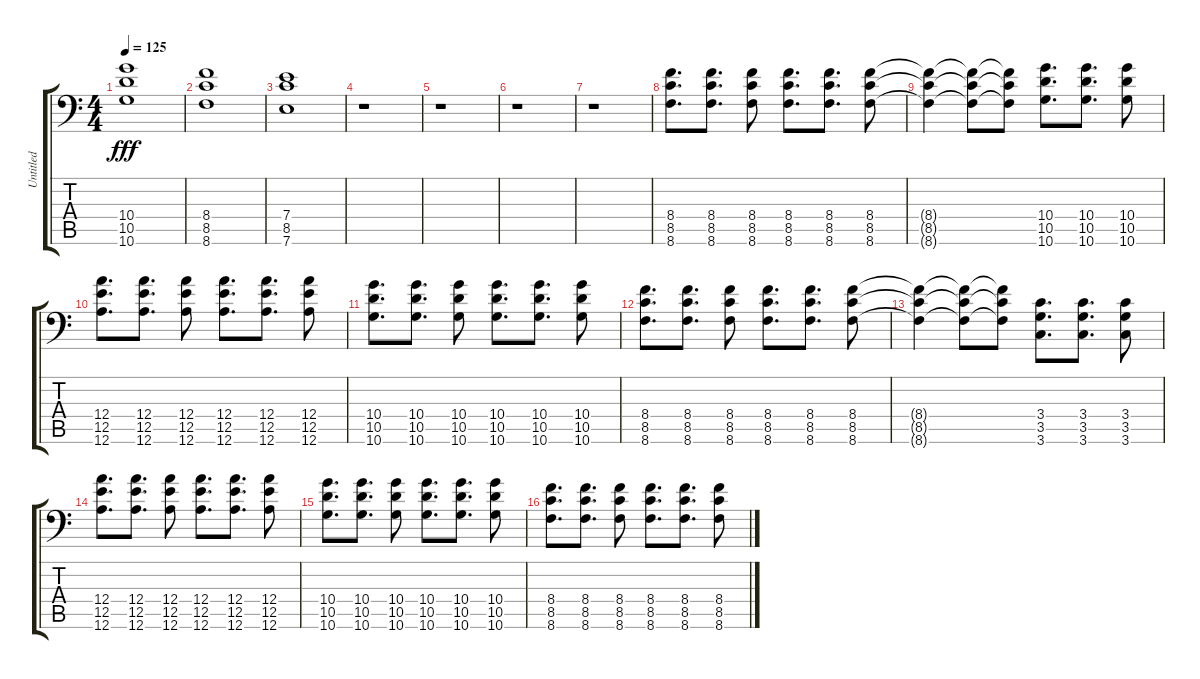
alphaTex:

\track ("Untitled" "Untitled") {instrument distortionguitar}
\staff {score tabs}
\tuning (B3 Gb3 D3 A2 E2 A1) {hide}
\ts (4 4)
\tempo 125
\clef f4
\ks c
(10.4 10.5 10.6).1{dy fff} |
(8.4 8.5 8.6).1 |
(7.4 8.5 7.6).1 |
r.1 |
r.1 |
r.1 |
r.1 |
(8.4 8.5 8.6).8{d} (8.4 8.5 8.6).8{d} (8.4 8.5 8.6).8 (8.4 8.5 8.6).8{d} (8.4 8.5 8.6).8{d} (8.4 8.5 8.6).8 |
(8.4{t} 8.5{t} 8.6{t}).4 (8.4{t} 8.5{t} 8.6{t}).8 (8.4{t} 8.5{t} 8.6{t}).8 (10.4 10.5 10.6).8{d} (10.4 10.5 10.6).8{d} (10.4 10.5 10.6).8 |
(12.4 12.5 12.6).8{d} (12.4 12.5 12.6).8{d} (12.4 12.5 12.6).8 (12.4 12.5 12.6).8{d} (12.4 12.5 12.6).8{d} (12.4 12.5 12.6).8 |
(10.4 10.5 10.6).8{d} (10.4 10.5 10.6).8{d} (10.4 10.5 10.6).8 (10.4 10.5 10.6).8{d} (10.4 10.5 10.6).8{d} (10.4 10.5 10.6).8 |
(8.4 8.5 8.6).8{d} (8.4 8.5 8.6).8{d} (8.4 8.5 8.6).8 (8.4 8.5 8.6).8{d} (8.4 8.5 8.6).8{d} (8.4 8.5 8.6).8 |
(8.4{t} 8.5{t} 8.6{t}).4 (8.4{t} 8.5{t} 8.6{t}).8 (8.4{t} 8.5{t} 8.6{t}).8 (3.4 3.5 3.6).8{d} (3.4 3.5 3.6).8{d} (3.4 3.5 3.6).8 |
(12.4 12.5 12.6).8{d} (12.4 12.5 12.6).8{d} (12.4 12.5 12.6).8 (12.4 12.5 12.6).8{d} (12.4 12.5 12.6).8{d} (12.4 12.5 12.6).8 |
(10.4 10.5 10.6).8{d} (10.4 10.5 10.6).8{d} (10.4 10.5 10.6).8 (10.4 10.5 10.6).8{d} (10.4 10.5 10.6).8{d} (10.4 10.5 10.6).8 |
(8.4 8.5 8.6).8{d} (8.4 8.5 8.6).8{d} (8.4 8.5 8.6).8 (8.4 8.5 8.6).8{d} (8.4 8.5 8.6).8{d} (8.4 8.5 8.6).8
